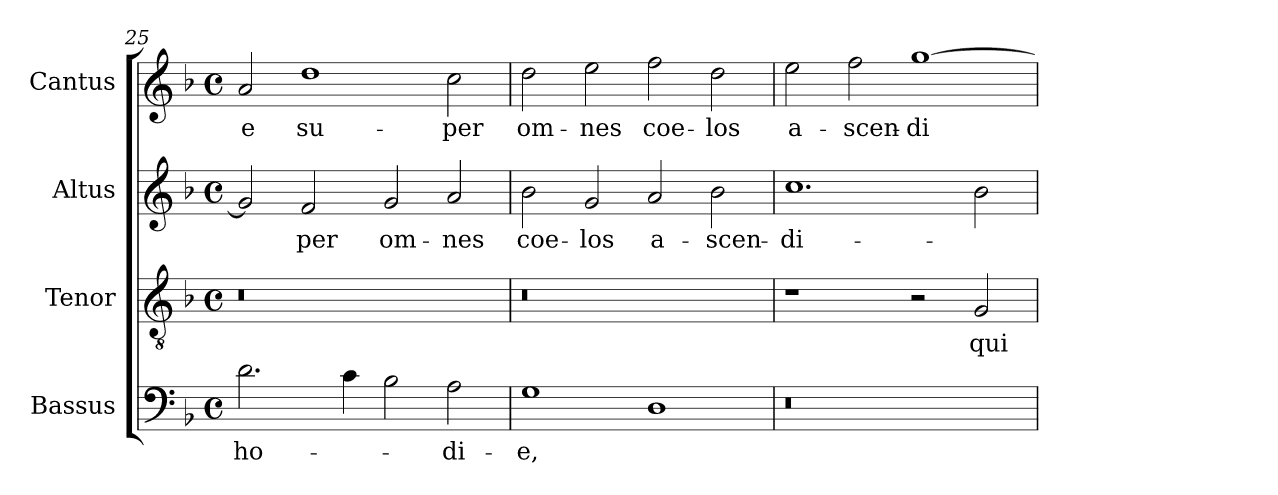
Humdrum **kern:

**kern	**text	**kern	**text	**kern	**text	**kern	**text
*part4	*part4	*part3	*part3	*part2	*part2	*part1	*part1
*staff4	*staff4	*staff3	*staff3	*staff2	*staff2	*staff1	*staff1
*I"Bassus	*	*I"Tenor	*	*I"Altus	*	*I"Cantus	*
!!LO:PB:g=z
*clefF4	*	*clefGv2	*	*clefG2	*	*clefG2	*
*k[b-]	*	*k[b-]	*	*k[b-]	*	*k[b-]	*
*F:	*	*F:	*	*F:	*	*F:	*
*M4/4	*	*M4/4	*	*M4/4	*	*M4/4	*
*met(c)	*	*met(c)	*	*met(c)	*	*met(c)	*
=25	=25	=25	=25	=25	=25	=25	=25
!	!LO:LY:b:cj	!	!	!	!	!	!LO:LY:b:cj
2.d\	ho-	0r	.	2g/]	.	2a/	e
!	!	!	!	!	!LO:LY:b:cj	!	!LO:LY:b:cj
.	.	.	.	2f/	-per	1dd	su-
4c\	.	.	.	.	.	.	.
!	!	!	!	!	!LO:LY:b:cj	!	!
2B-\	.	.	.	2g/	om-	.	.
!	!LO:LY:b:cj	!	!	!	!LO:LY:b:cj	!	!LO:LY:b:cj
2A\	-di-	.	.	2a/	-nes	2cc\	-per
=26	=26	=26	=26	=26	=26	=26	=26
!	!LO:LY:b:cj	!	!	!	!LO:LY:b:cj	!	!LO:LY:b:cj
1G	-e,	0r	.	2b-\	coe-	2dd\	om-
!	!	!	!	!	!LO:LY:b:cj	!	!LO:LY:b:cj
.	.	.	.	2g/	-los	2ee\	-nes
!	!	!	!	!	!LO:LY:b:cj	!	!LO:LY:b:cj
1D	.	.	.	2a/	a-	2ff\	coe-
!	!	!	!	!	!LO:LY:b:cj	!	!LO:LY:b:cj
.	.	.	.	2b-\	-scen-	2dd\	-los
=27	=27	=27	=27	=27	=27	=27	=27
!	!	!	!	!	!LO:LY:b:cj	!	!LO:LY:b:cj
0r	.	1r	.	1.cc	-di-	2ee\	a-
!	!	!	!	!	!	!	!LO:LY:b:cj
.	.	.	.	.	.	2ff\	-scen-
!	!	!	!	!	!	!	!LO:LY:b:cj
.	.	2r	.	.	.	[>1gg	-di-
!	!	!	!LO:LY:b:cj	!	!	!	!
.	.	2G/	qui	2b-\	.	.	.
=	=	=	=	=	=	=	=
*-	*-	*-	*-	*-	*-	*-	*-
